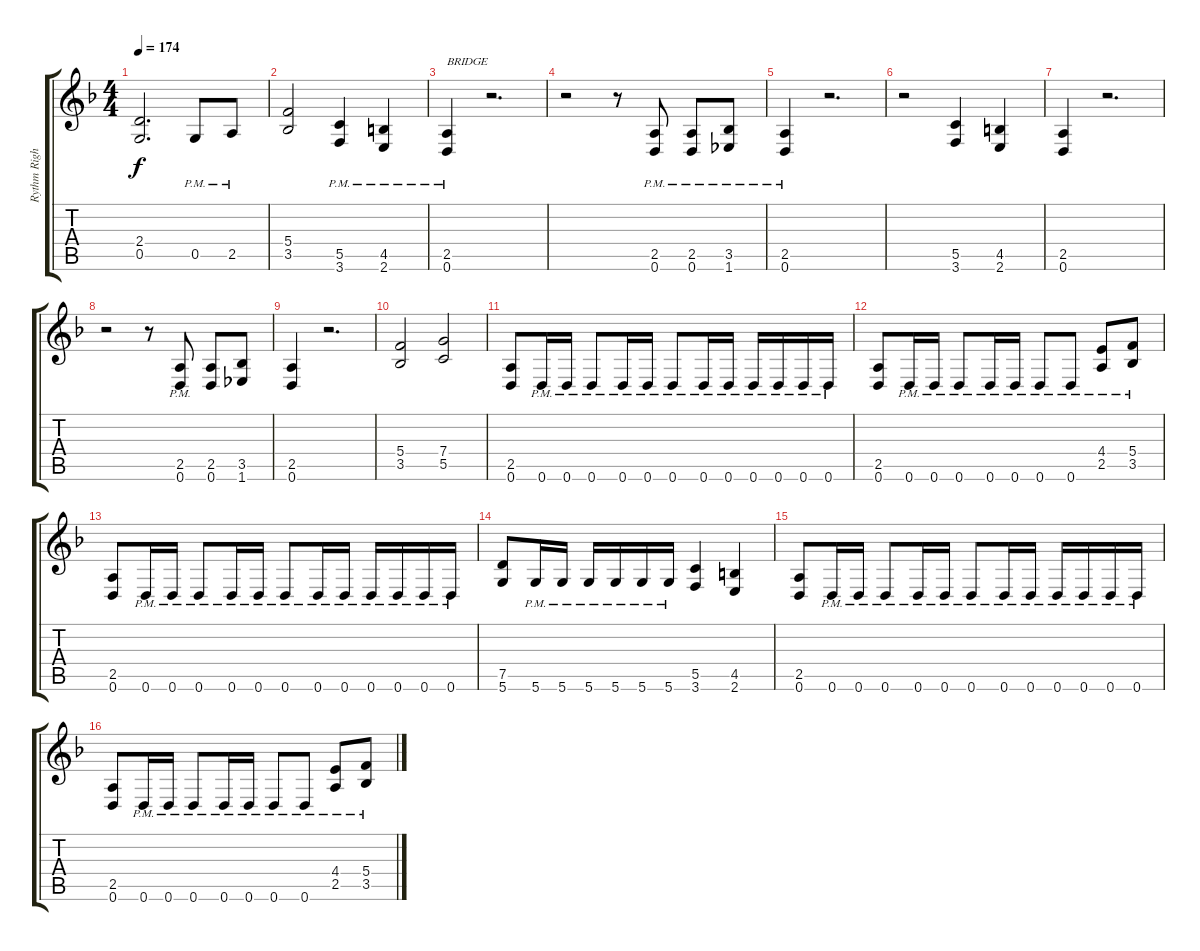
\track ("Rythm Right Channel" "Rythm Righ") {instrument distortionguitar}
\staff {score tabs}
\tuning (D4 A3 F3 C3 G2 D2) {hide}
\ts (4 4)
\tempo 174
\clef g2
\ks dminor
(2.4 0.5).2{d dy f} 0.5{pm}.8 2.5{pm}.8 |
(5.4 3.5).2 (5.5{pm} 3.6{pm}).4 (4.5{pm} 2.6{pm}).4 |
(2.5{pm} 0.6{pm}).4{txt "BRIDGE"} r.2{d} |
r.2 r.8 (2.5{pm} 0.6{pm}).8 (2.5{pm} 0.6{pm}).8 (3.5{pm} 1.6{pm}).8 |
(2.5{pm} 0.6{pm}).4 r.2{d} |
r.2 (5.5 3.6).4 (4.5 2.6).4 |
(2.5 0.6).4 r.2{d} |
r.2 r.8 (2.5{pm} 0.6{pm}).8 (2.5 0.6).8 (3.5 1.6).8 |
(2.5 0.6).4 r.2{d} |
(5.4 3.5).2 (7.4 5.5).2 |
(2.5 0.6).8 0.6{pm}.16 0.6{pm}.16 0.6{pm}.8 0.6{pm}.16 0.6{pm}.16 0.6{pm}.8 0.6{pm}.16 0.6{pm}.16 0.6{pm}.16 0.6{pm}.16 0.6{pm}.16 0.6{pm}.16 |
(2.5 0.6).8 0.6{pm}.16 0.6{pm}.16 0.6{pm}.8 0.6{pm}.16 0.6{pm}.16 0.6{pm}.8 0.6{pm}.8 (4.4{pm} 2.5{pm}).8 (5.4{pm} 3.5{pm}).8 |
(2.5 0.6).8 0.6{pm}.16 0.6{pm}.16 0.6{pm}.8 0.6{pm}.16 0.6{pm}.16 0.6{pm}.8 0.6{pm}.16 0.6{pm}.16 0.6{pm}.16 0.6{pm}.16 0.6{pm}.16 0.6{pm}.16 |
(7.5 5.6).8 5.6{pm}.16 5.6{pm}.16 5.6{pm}.16 5.6{pm}.16 5.6{pm}.16 5.6{pm}.16 (5.5 3.6).4 (4.5 2.6).4 |
(2.5 0.6).8 0.6{pm}.16 0.6{pm}.16 0.6{pm}.8 0.6{pm}.16 0.6{pm}.16 0.6{pm}.8 0.6{pm}.16 0.6{pm}.16 0.6{pm}.16 0.6{pm}.16 0.6{pm}.16 0.6{pm}.16 |
(2.5 0.6).8 0.6{pm}.16 0.6{pm}.16 0.6{pm}.8 0.6{pm}.16 0.6{pm}.16 0.6{pm}.8 0.6{pm}.8 (4.4{pm} 2.5{pm}).8 (5.4{pm} 3.5{pm}).8
